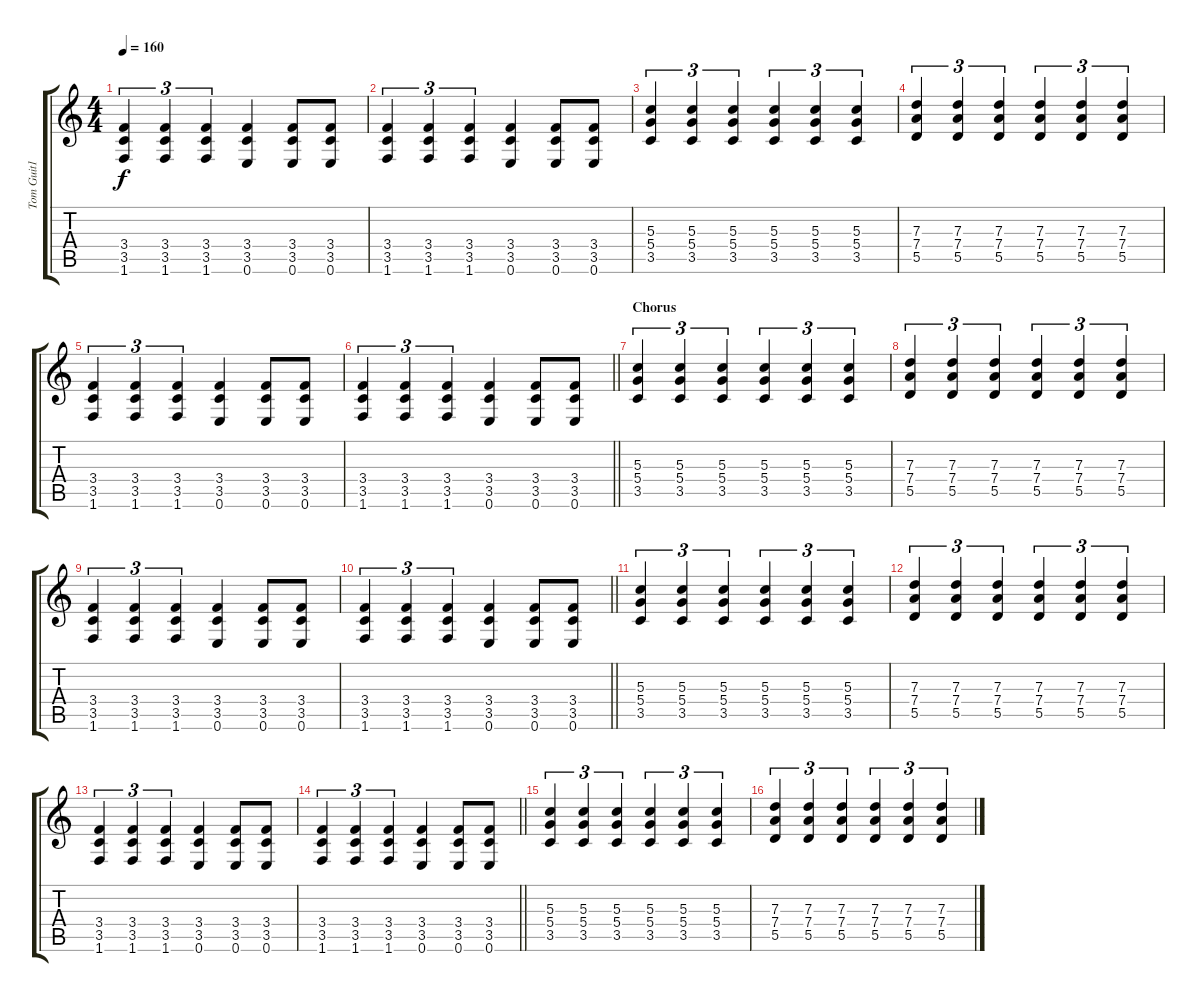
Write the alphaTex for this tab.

\track ("Tom Guit1" "Tom Guit1") {instrument distortionguitar}
\staff {score tabs}
\tuning (E4 B3 G3 D3 A2 E2) {hide}
\ts (4 4)
\tempo 160
\clef g2
\ks c
(3.4 3.5 1.6).4{tu (3 2) dy f beam merge} (3.4 3.5 1.6).4{tu (3 2) beam merge} (3.4 3.5 1.6).4{tu (3 2)} (3.4 3.5 0.6).4 (3.4 3.5 0.6).8 (3.4 3.5 0.6).8 |
(3.4 3.5 1.6).4{tu (3 2) beam merge} (3.4 3.5 1.6).4{tu (3 2) beam merge} (3.4 3.5 1.6).4{tu (3 2)} (3.4 3.5 0.6).4 (3.4 3.5 0.6).8 (3.4 3.5 0.6).8 |
(5.3 5.4 3.5).4{tu (3 2)} (5.3 5.4 3.5).4{tu (3 2) beam merge} (5.3 5.4 3.5).4{tu (3 2)} (5.3 5.4 3.5).4{tu (3 2)} (5.3 5.4 3.5).4{tu (3 2) beam merge} (5.3 5.4 3.5).4{tu (3 2)} |
(7.3 7.4 5.5).4{tu (3 2)} (7.3 7.4 5.5).4{tu (3 2)} (7.3 7.4 5.5).4{tu (3 2) beam merge} (7.3 7.4 5.5).4{tu (3 2)} (7.3 7.4 5.5).4{tu (3 2) beam merge} (7.3 7.4 5.5).4{tu (3 2)} |
(3.4 3.5 1.6).4{tu (3 2) beam merge} (3.4 3.5 1.6).4{tu (3 2) beam merge} (3.4 3.5 1.6).4{tu (3 2)} (3.4 3.5 0.6).4 (3.4 3.5 0.6).8 (3.4 3.5 0.6).8 |
\barLineRight lightlight
(3.4 3.5 1.6).4{tu (3 2) beam merge} (3.4 3.5 1.6).4{tu (3 2) beam merge} (3.4 3.5 1.6).4{tu (3 2)} (3.4 3.5 0.6).4 (3.4 3.5 0.6).8 (3.4 3.5 0.6).8 |
\section ("" "Chorus")
(5.3 5.4 3.5).4{tu (3 2)} (5.3 5.4 3.5).4{tu (3 2) beam merge} (5.3 5.4 3.5).4{tu (3 2)} (5.3 5.4 3.5).4{tu (3 2)} (5.3 5.4 3.5).4{tu (3 2) beam merge} (5.3 5.4 3.5).4{tu (3 2)} |
(7.3 7.4 5.5).4{tu (3 2)} (7.3 7.4 5.5).4{tu (3 2)} (7.3 7.4 5.5).4{tu (3 2) beam merge} (7.3 7.4 5.5).4{tu (3 2)} (7.3 7.4 5.5).4{tu (3 2) beam merge} (7.3 7.4 5.5).4{tu (3 2)} |
(3.4 3.5 1.6).4{tu (3 2) beam merge} (3.4 3.5 1.6).4{tu (3 2) beam merge} (3.4 3.5 1.6).4{tu (3 2)} (3.4 3.5 0.6).4 (3.4 3.5 0.6).8 (3.4 3.5 0.6).8 |
\barLineRight lightlight
(3.4 3.5 1.6).4{tu (3 2) beam merge} (3.4 3.5 1.6).4{tu (3 2) beam merge} (3.4 3.5 1.6).4{tu (3 2)} (3.4 3.5 0.6).4 (3.4 3.5 0.6).8 (3.4 3.5 0.6).8 |
(5.3 5.4 3.5).4{tu (3 2)} (5.3 5.4 3.5).4{tu (3 2) beam merge} (5.3 5.4 3.5).4{tu (3 2)} (5.3 5.4 3.5).4{tu (3 2)} (5.3 5.4 3.5).4{tu (3 2) beam merge} (5.3 5.4 3.5).4{tu (3 2)} |
(7.3 7.4 5.5).4{tu (3 2)} (7.3 7.4 5.5).4{tu (3 2)} (7.3 7.4 5.5).4{tu (3 2) beam merge} (7.3 7.4 5.5).4{tu (3 2)} (7.3 7.4 5.5).4{tu (3 2) beam merge} (7.3 7.4 5.5).4{tu (3 2)} |
(3.4 3.5 1.6).4{tu (3 2) beam merge} (3.4 3.5 1.6).4{tu (3 2) beam merge} (3.4 3.5 1.6).4{tu (3 2)} (3.4 3.5 0.6).4 (3.4 3.5 0.6).8 (3.4 3.5 0.6).8 |
\barLineRight lightlight
(3.4 3.5 1.6).4{tu (3 2) beam merge} (3.4 3.5 1.6).4{tu (3 2) beam merge} (3.4 3.5 1.6).4{tu (3 2)} (3.4 3.5 0.6).4 (3.4 3.5 0.6).8 (3.4 3.5 0.6).8 |
(5.3 5.4 3.5).4{tu (3 2)} (5.3 5.4 3.5).4{tu (3 2) beam merge} (5.3 5.4 3.5).4{tu (3 2)} (5.3 5.4 3.5).4{tu (3 2)} (5.3 5.4 3.5).4{tu (3 2) beam merge} (5.3 5.4 3.5).4{tu (3 2)} |
(7.3 7.4 5.5).4{tu (3 2)} (7.3 7.4 5.5).4{tu (3 2)} (7.3 7.4 5.5).4{tu (3 2) beam merge} (7.3 7.4 5.5).4{tu (3 2)} (7.3 7.4 5.5).4{tu (3 2) beam merge} (7.3 7.4 5.5).4{tu (3 2)}
